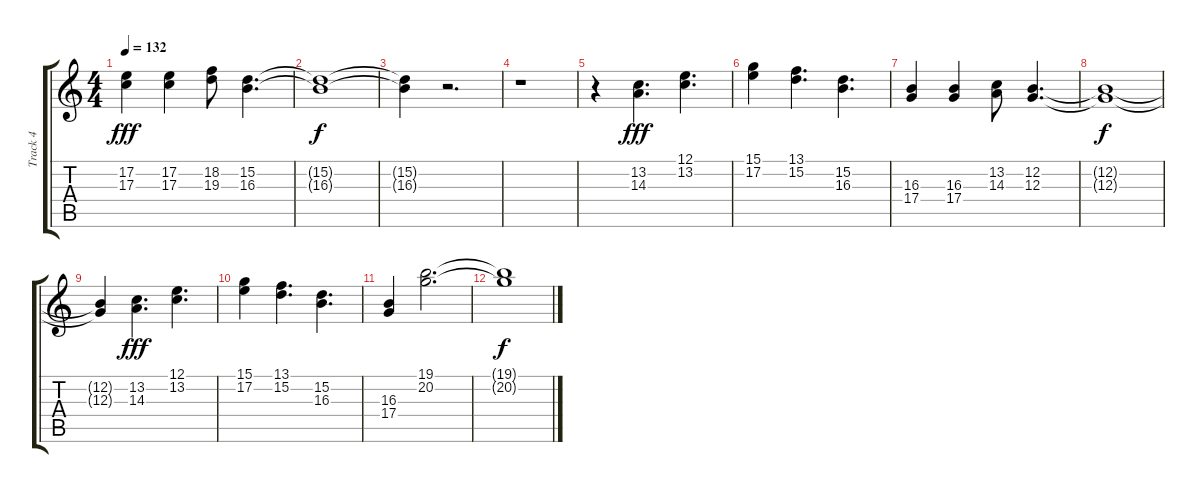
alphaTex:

\track ("Track 4" "Track 4") {instrument stringensemble1}
\staff {score tabs}
\tuning (E4 B3 G3 D3 A2 E2) {hide}
\ts (4 4)
\tempo 132
\clef g2
\ks c
(17.2 17.3).4{dy fff} (17.2 17.3).4 (18.2 19.3).8 (15.2 16.3).4{d} |
(15.2{t} 16.3{t}).1{dy f} |
(15.2{t} 16.3{t}).4 r.2{d} |
r.1 |
r.4 (13.2 14.3).4{d dy fff} (12.1 13.2).4{d} |
(15.1 17.2).4 (13.1 15.2).4{d} (15.2 16.3).4{d} |
(16.3 17.4).4 (16.3 17.4).4 (13.2 14.3).8 (12.2 12.3).4{d} |
(12.2{t} 12.3{t}).1{dy f} |
(12.2{t} 12.3{t}).4 (13.2 14.3).4{d dy fff} (12.1 13.2).4{d} |
(15.1 17.2).4 (13.1 15.2).4{d} (15.2 16.3).4{d} |
(16.3 17.4).4 (19.1 20.2).2{d} |
(19.1{t} 20.2{t}).1{dy f}
